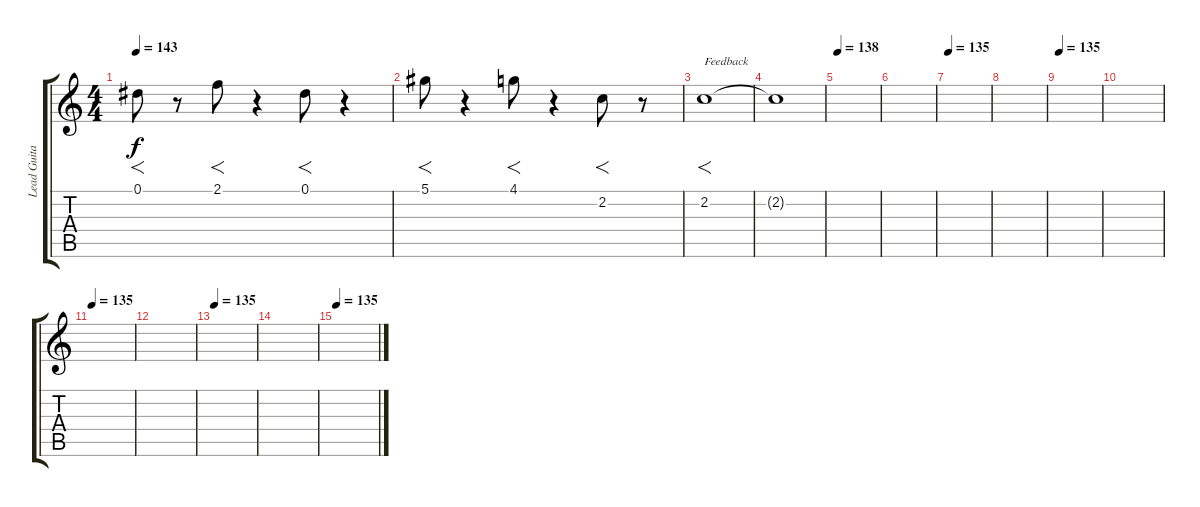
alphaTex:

\track ("Lead Guitar (delay/harmony)" "Lead Guita") {instrument distortionguitar}
\staff {score tabs}
\tuning (Eb4 Bb3 Gb3 Db3 Ab2 Eb2) {hide}
\ts (4 4)
\tempo 143
\clef g2
\ks c
0.1.8{f dy f} r.8 2.1.8{f} r.4 0.1.8{f} r.4 |
5.1.8{f} r.4 4.1.8{f} r.4 2.2.8{f} r.8 |
2.2.1{f txt "Feedback"} |
2.2{t}.1 |
\tempo 138
|
|
\tempo 135
|
|
\tempo 135
|
|
\tempo 135
|
|
\tempo 135
|
|
\tempo 135
